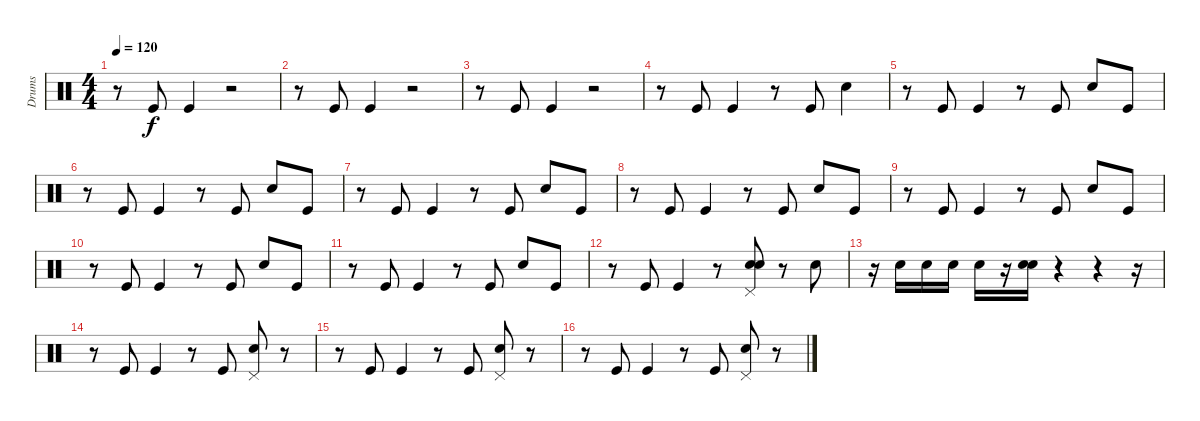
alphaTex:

\track ("Drums" "Drums") {instrument percussion}
\staff {score}
\articulation defaults
\ts (4 4)
\tempo 120
\clef neutral
\ks c
r.8{dy f} "Kick (hit)".8 "Kick (hit)".4 r.2 |
r.8 "Kick (hit)".8 "Kick (hit)".4 r.2 |
r.8 "Kick (hit)".8 "Kick (hit)".4 r.2 |
r.8 "Kick (hit)".8 "Kick (hit)".4 r.8 "Kick (hit)".8 "Snare (hit) 2".4 |
r.8 "Kick (hit)".8 "Kick (hit)".4 r.8 "Kick (hit)".8 "Snare (hit) 2".8 "Kick (hit)".8 |
r.8 "Kick (hit)".8 "Kick (hit)".4 r.8 "Kick (hit)".8 "Snare (hit) 2".8 "Kick (hit)".8 |
r.8 "Kick (hit)".8 "Kick (hit)".4 r.8 "Kick (hit)".8 "Snare (hit) 2".8 "Kick (hit)".8 |
r.8 "Kick (hit)".8 "Kick (hit)".4 r.8 "Kick (hit)".8 "Snare (hit) 2".8 "Kick (hit)".8 |
r.8 "Kick (hit)".8 "Kick (hit)".4 r.8 "Kick (hit)".8 "Snare (hit) 2".8 "Kick (hit)".8 |
r.8 "Kick (hit)".8 "Kick (hit)".4 r.8 "Kick (hit)".8 "Snare (hit) 2".8 "Kick (hit)".8 |
r.8 "Kick (hit)".8 "Kick (hit)".4 r.8 "Kick (hit)".8 "Snare (hit) 2".8 "Kick (hit)".8 |
r.8 "Kick (hit)".8 "Kick (hit)".4 r.8 ("Electric Snare (hit)" "Snare (hit) 2" "Pedal Hi-Hat (hit)").8 r.8 "Snare (hit) 2".8 |
r.16 "Snare (hit) 2".16 "Snare (hit) 2".16 "Snare (hit) 2".16 "Snare (hit) 2".16 r.16 ("Snare (hit) 2" "Electric Snare (hit)").16 r.4 r.4 r.16 |
r.8 "Kick (hit)".8 "Kick (hit)".4 r.8 "Kick (hit)".8 ("Snare (hit) 2" "Pedal Hi-Hat (hit)").8 r.8 |
r.8 "Kick (hit)".8 "Kick (hit)".4 r.8 "Kick (hit)".8 ("Snare (hit) 2" "Pedal Hi-Hat (hit)").8 r.8 |
r.8 "Kick (hit)".8 "Kick (hit)".4 r.8 "Kick (hit)".8 ("Snare (hit) 2" "Pedal Hi-Hat (hit)").8 r.8
